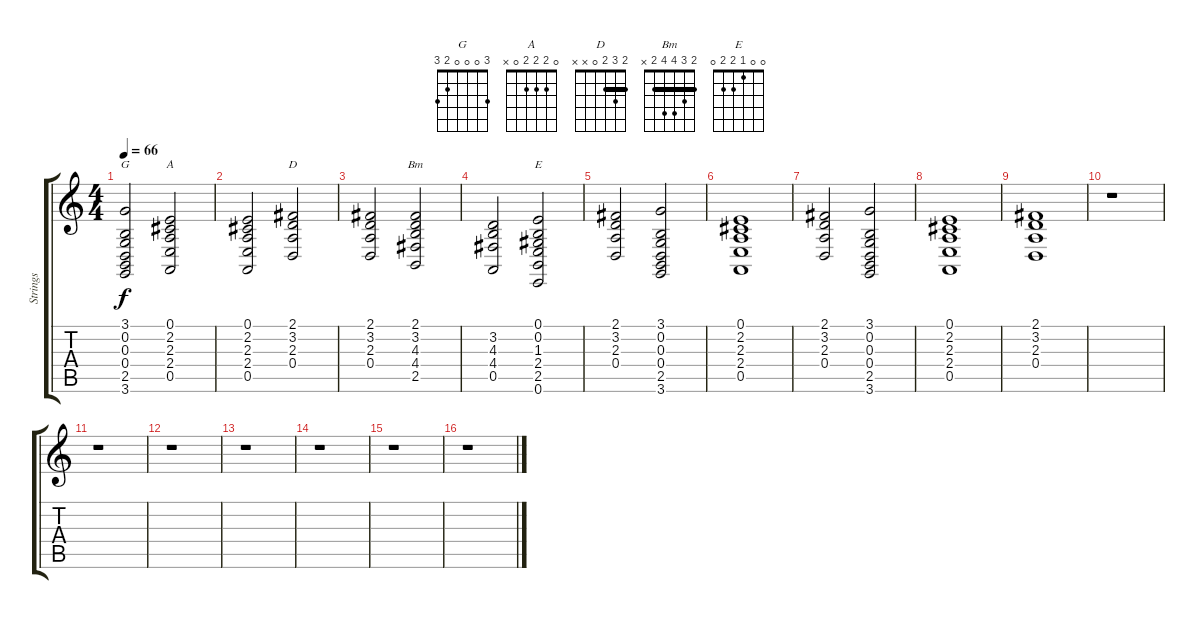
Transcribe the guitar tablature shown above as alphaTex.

\track ("Strings" "Strings") {instrument stringensemble1}
\staff {score tabs}
\tuning (E4 B3 G3 D3 A2 E2) {hide}
\chord ("G" 3 0 0 0 2 3)
\chord ("A" 0 2 2 2 0 x)
\chord ("D" 2 3 2 0 x x) {barre 2}
\chord ("Bm" 2 3 4 4 2 x) {barre 2}
\chord ("E" 0 0 1 2 2 0)
\ts (4 4)
\tempo 66
\clef g2
\ks c
(3.1 0.2 0.3 0.4 2.5 3.6).2{ch "G" dy f} (0.1 2.2 2.3 2.4 0.5).2{ch "A"} |
(0.1 2.2 2.3 2.4 0.5).2 (2.1 3.2 2.3 0.4).2{ch "D"} |
(2.1 3.2 2.3 0.4).2 (2.1 3.2 4.3 4.4 2.5).2{ch "Bm"} |
(3.2 4.3 4.4 0.5).2 (0.1 0.2 1.3 2.4 2.5 0.6).2{ch "E"} |
(2.1 3.2 2.3 0.4).2 (3.1 0.2 0.3 0.4 2.5 3.6).2 |
(0.1 2.2 2.3 2.4 0.5).1 |
(2.1 3.2 2.3 0.4).2 (3.1 0.2 0.3 0.4 2.5 3.6).2 |
(0.1 2.2 2.3 2.4 0.5).1 |
(2.1 3.2 2.3 0.4).1 |
r.1 |
r.1 |
r.1 |
r.1 |
r.1 |
r.1 |
r.1
